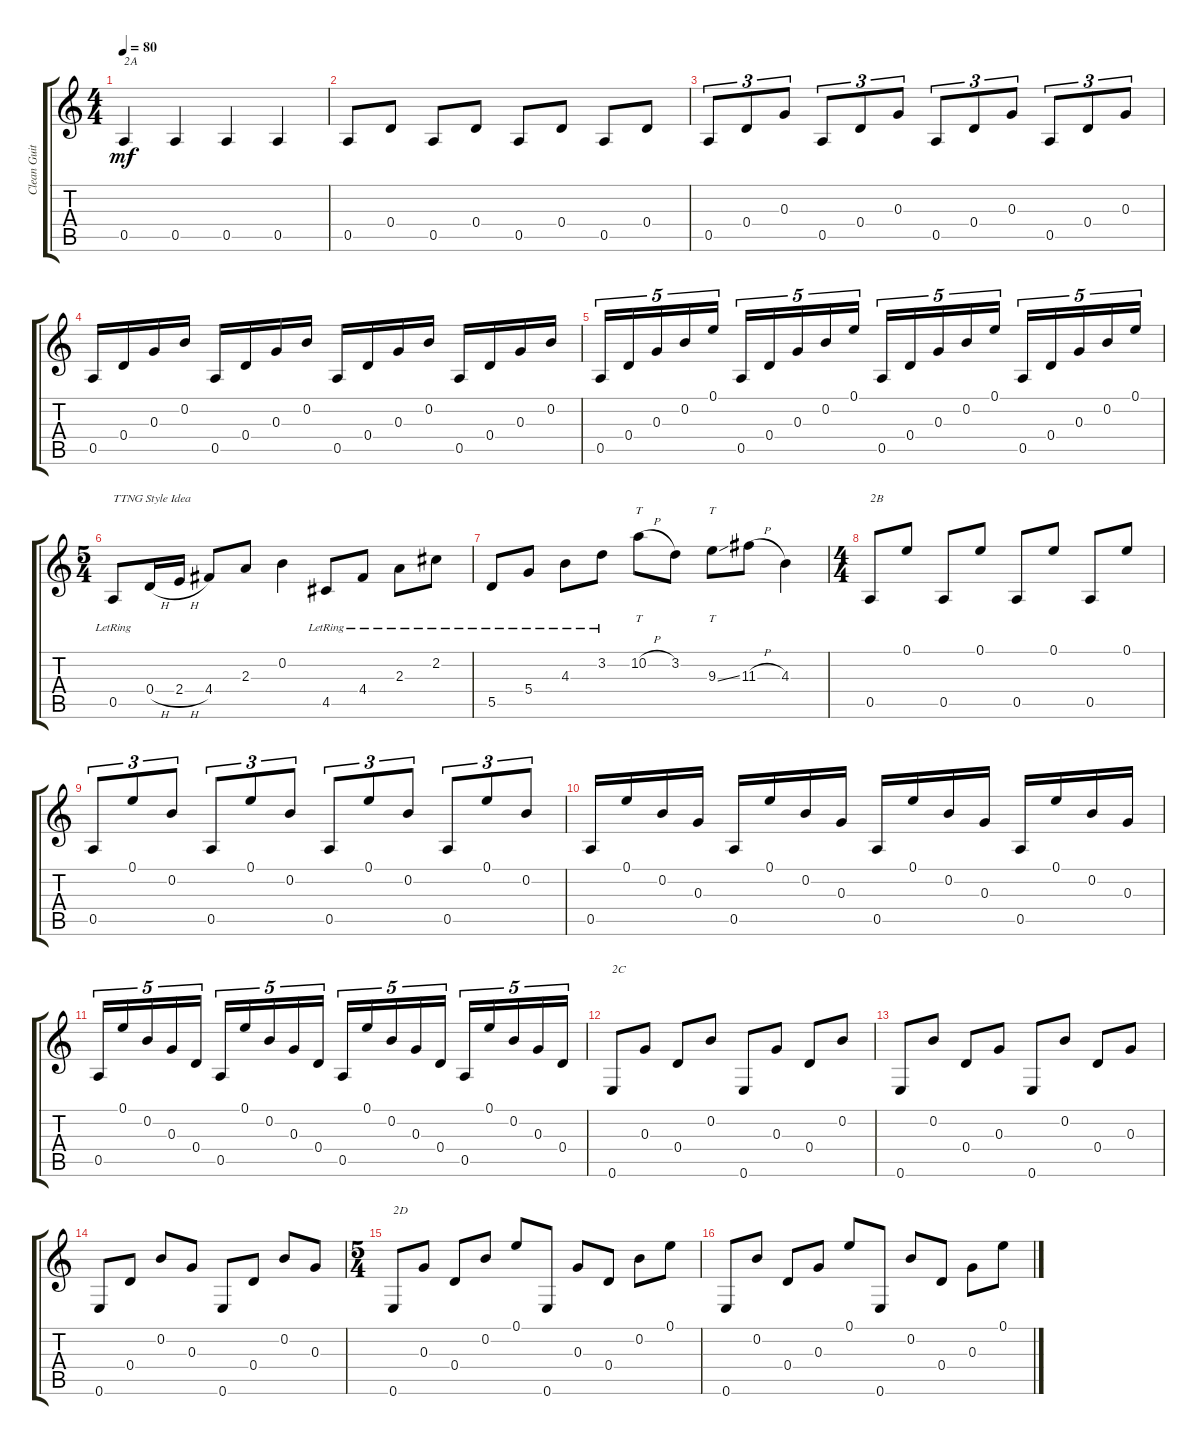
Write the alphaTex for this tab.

\track ("Clean Guitar" "Clean Guit") {instrument electricguitarclean}
\staff {score tabs}
\tuning (E4 B3 G3 D3 A2 E2) {hide}
\ts (4 4)
\tempo 80
\clef g2
\ks c
0.5.4{txt "2A" dy mf instrument electricguitarclean} 0.5.4 0.5.4 0.5.4 |
0.5.8 0.4.8 0.5.8 0.4.8 0.5.8 0.4.8 0.5.8 0.4.8 |
0.5.8{tu (3 2)} 0.4.8{tu (3 2)} 0.3.8{tu (3 2)} 0.5.8{tu (3 2)} 0.4.8{tu (3 2)} 0.3.8{tu (3 2)} 0.5.8{tu (3 2)} 0.4.8{tu (3 2)} 0.3.8{tu (3 2)} 0.5.8{tu (3 2)} 0.4.8{tu (3 2)} 0.3.8{tu (3 2)} |
0.5.16 0.4.16 0.3.16 0.2.16 0.5.16 0.4.16 0.3.16 0.2.16 0.5.16 0.4.16 0.3.16 0.2.16 0.5.16 0.4.16 0.3.16 0.2.16 |
0.5.16{tu (5 4)} 0.4.16{tu (5 4)} 0.3.16{tu (5 4)} 0.2.16{tu (5 4)} 0.1.16{tu (5 4)} 0.5.16{tu (5 4)} 0.4.16{tu (5 4)} 0.3.16{tu (5 4)} 0.2.16{tu (5 4)} 0.1.16{tu (5 4)} 0.5.16{tu (5 4)} 0.4.16{tu (5 4)} 0.3.16{tu (5 4)} 0.2.16{tu (5 4)} 0.1.16{tu (5 4)} 0.5.16{tu (5 4)} 0.4.16{tu (5 4)} 0.3.16{tu (5 4)} 0.2.16{tu (5 4)} 0.1.16{tu (5 4)} |
\ts (5 4)
0.5{lr}.8{txt "TTNG Style Idea"} 0.4{h}.16 2.4{h}.16 4.4.8 2.3.8 0.2.4 4.5{lr}.8 4.4{lr}.8 2.3{lr}.8 2.2{lr}.8 |
5.5{lr}.8 5.4{lr}.8 4.3{lr}.8 3.2{lr}.8 10.2{h}.8{tt} 3.2.8 9.3{ss}.8{tt} 11.3{h}.8 4.3.4 |
\ts (4 4)
0.5.8{txt "2B"} 0.1.8 0.5.8 0.1.8 0.5.8 0.1.8 0.5.8 0.1.8 |
0.5.8{tu (3 2)} 0.1.8{tu (3 2)} 0.2.8{tu (3 2)} 0.5.8{tu (3 2)} 0.1.8{tu (3 2)} 0.2.8{tu (3 2)} 0.5.8{tu (3 2)} 0.1.8{tu (3 2)} 0.2.8{tu (3 2)} 0.5.8{tu (3 2)} 0.1.8{tu (3 2)} 0.2.8{tu (3 2)} |
0.5.16 0.1.16 0.2.16 0.3.16 0.5.16 0.1.16 0.2.16 0.3.16 0.5.16 0.1.16 0.2.16 0.3.16 0.5.16 0.1.16 0.2.16 0.3.16 |
0.5.16{tu (5 4)} 0.1.16{tu (5 4)} 0.2.16{tu (5 4)} 0.3.16{tu (5 4)} 0.4.16{tu (5 4)} 0.5.16{tu (5 4)} 0.1.16{tu (5 4)} 0.2.16{tu (5 4)} 0.3.16{tu (5 4)} 0.4.16{tu (5 4)} 0.5.16{tu (5 4)} 0.1.16{tu (5 4)} 0.2.16{tu (5 4)} 0.3.16{tu (5 4)} 0.4.16{tu (5 4)} 0.5.16{tu (5 4)} 0.1.16{tu (5 4)} 0.2.16{tu (5 4)} 0.3.16{tu (5 4)} 0.4.16{tu (5 4)} |
0.6.8{txt "2C"} 0.3.8 0.4.8 0.2.8 0.6.8 0.3.8 0.4.8 0.2.8 |
0.6.8 0.2.8 0.4.8 0.3.8 0.6.8 0.2.8 0.4.8 0.3.8 |
0.6.8 0.4.8 0.2.8 0.3.8 0.6.8 0.4.8 0.2.8 0.3.8 |
\ts (5 4)
0.6.8{txt "2D"} 0.3.8 0.4.8 0.2.8 0.1.8 0.6.8 0.3.8 0.4.8 0.2.8 0.1.8 |
0.6.8 0.2.8 0.4.8 0.3.8 0.1.8 0.6.8 0.2.8 0.4.8 0.3.8 0.1.8
